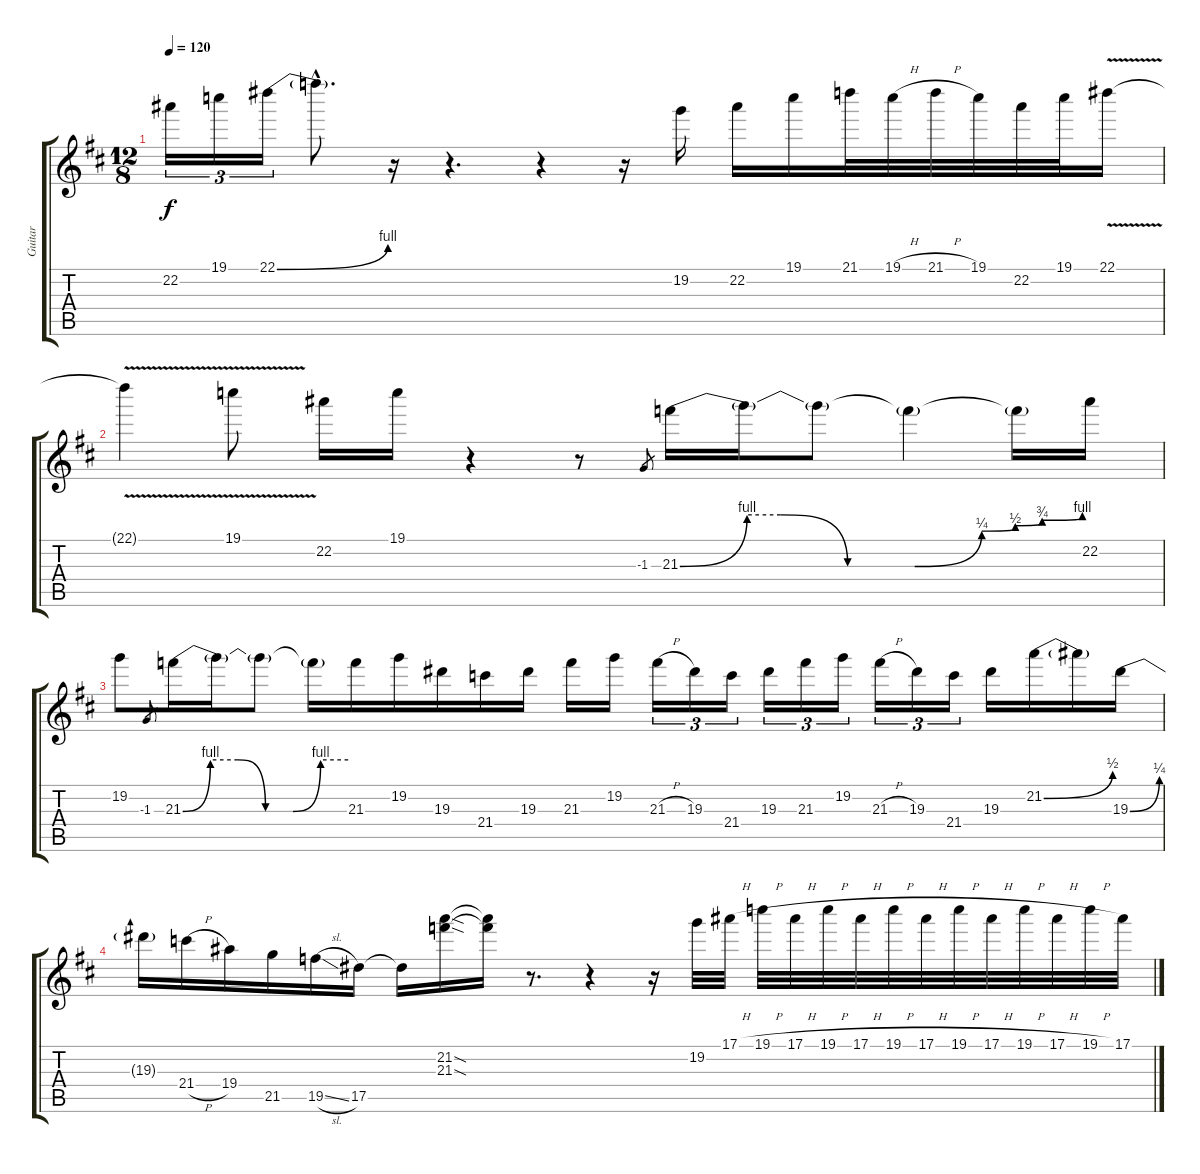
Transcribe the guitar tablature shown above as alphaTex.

\track ("Guitar " "Guitar ") {instrument distortionguitar}
\staff {score tabs}
\tuning (F4 C4 Ab3 Eb3 Bb2 F2) {hide}
\ts (12 8)
\tempo 120
\clef g2
\ks d
22.2.16{tu (3 2) dy f} 19.1.16{tu (3 2)} 22.1{be (bend 0 0 60 4)}.16{tu (3 2)} 22.1{hac t}.8{d} r.16 r.4{d} r.4 r.16 19.2.16 22.2.16 19.1.16 21.1.32 19.1{h}.32 21.1{h}.32 19.1.32 22.2.32 19.1.32 22.1{v}.16 |
22.1{t}.4 19.1{v}.8 22.2.16 19.1.16 r.4 r.8 -1.3.8{gr} 21.3{be (custom 0 0 10 4 15 4 25 0 35 0 45 1 50 2 54 3 60 4)}.16 21.3{t}.16 21.3{t}.8 21.3{t}.4 21.3{t}.16 22.2.16 |
19.2.8 -1.3.8{gr} 21.3{be (custom 0 0 10 4 20 4 30 0 40 0 50 4 60 4)}.16 21.3{t}.16 21.3{t}.8 21.3{t}.16 21.3.16 19.2.16 19.3.16 21.4.16 19.3.16 21.3.16 19.2.16 21.3{h}.16{tu (3 2)} 19.3.16{tu (3 2)} 21.4.16{tu (3 2)} 19.3.16{tu (3 2)} 21.3.16{tu (3 2)} 19.2.16{tu (3 2)} 21.3{h}.16{tu (3 2)} 19.3.16{tu (3 2)} 21.4.16{tu (3 2)} 19.3.16 21.2{be (bend 0 0 60 2)}.16 21.2{t}.16 19.3{be (bend 0 0 60 1)}.16 |
19.3{t}.16 21.4{h}.16 19.4.16 21.5.16 19.5{sl}.16 17.5.16 17.5{t}.16 (21.2{sod} 21.3{sod}).16 (21.2{t} 21.3{t}).16 r.8{d} r.4 r.16 19.2.32 17.1{h}.32 19.1{h}.32 17.1{h}.32 19.1{h}.32 17.1{h}.32 19.1{h}.32 17.1{h}.32 19.1{h}.32 17.1{h}.32 19.1{h}.32 17.1{h}.32 19.1{h}.32 17.1{h}.32
